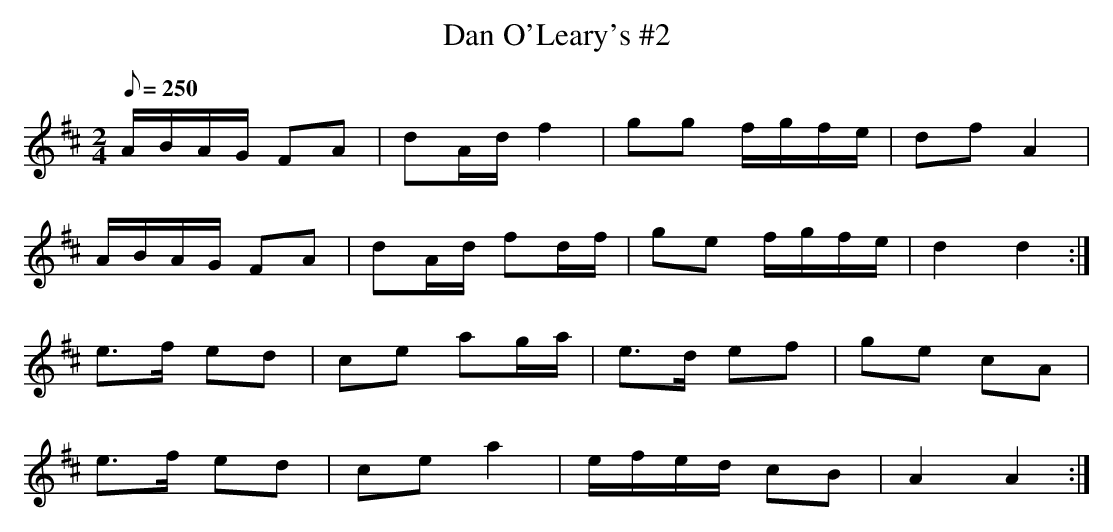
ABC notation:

X:1
T: Dan O'Leary's #2
L: 1/8
M: 2/4
Q: 250
K: D
A/B/A/G/ FA|dA/d/ f2|gg f/g/f/e/|df A2|
A/B/A/G/ FA|dA/d/ fd/f/|ge f/g/f/e/|d2 d2 :|
e>f ed|ce ag/a/|e>d ef|ge cA|
e>f ed|ce a2|e/f/e/d/ cB|A2 A2 :|
